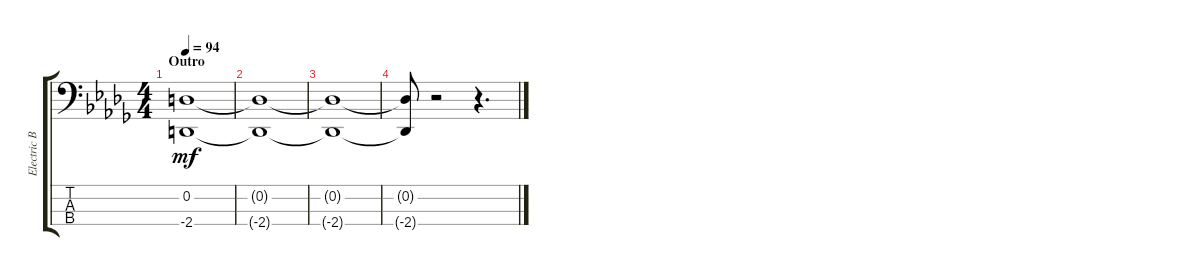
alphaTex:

\track ("Electric Bass" "Electric B") {instrument electricbassfinger}
\staff {score tabs}
\tuning (G2 D2 A1 E1) {hide}
\ts (4 4)
\section ("" "Outro")
\tempo 94
\clef f4
\ks bbminor
(0.2 -2.4).1{dy mf} |
(0.2{t} -2.4{t}).1 |
(0.2{t} -2.4{t}).1 |
(0.2{t} -2.4{t}).8 r.2 r.4{d}
